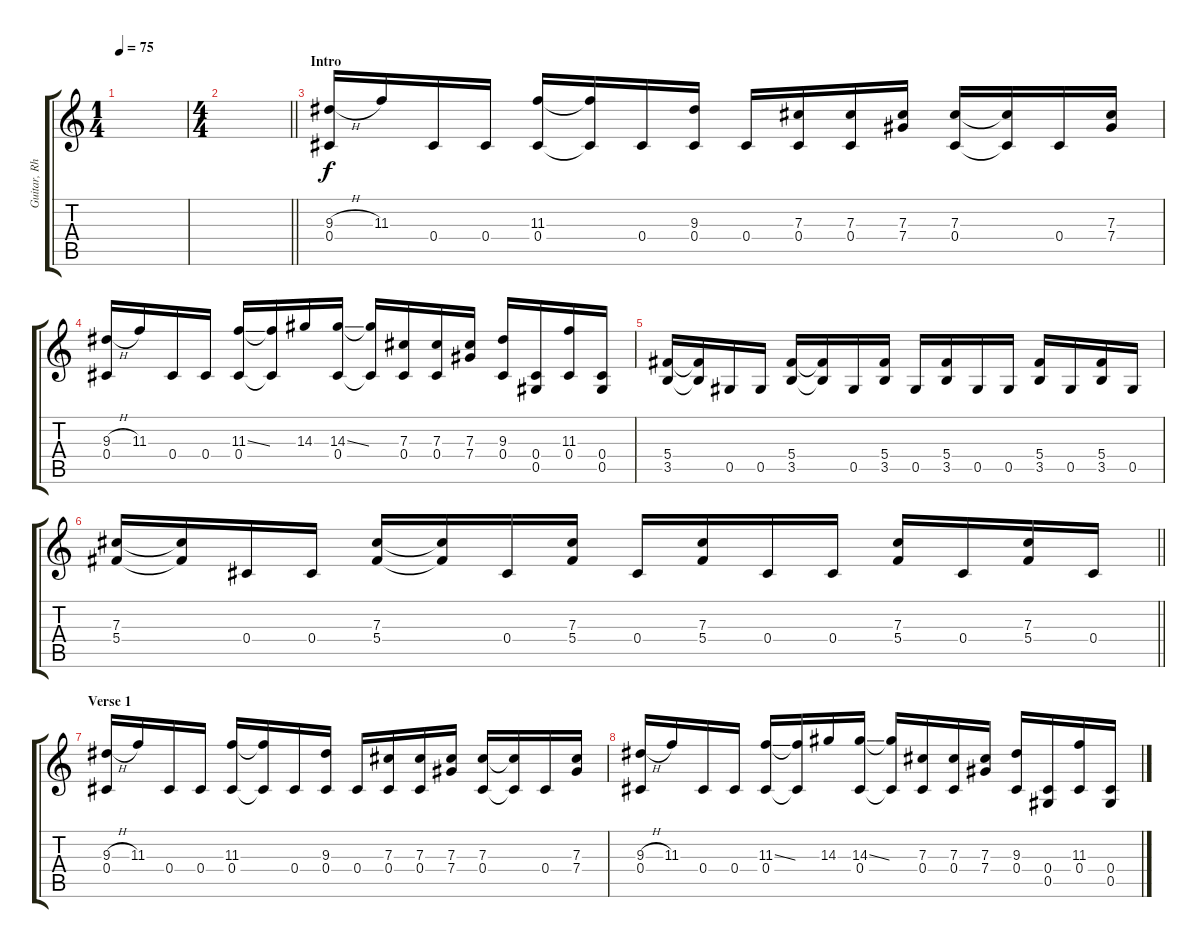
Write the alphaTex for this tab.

\track ("Guitar, Rhythm" "Guitar, Rh") {instrument overdrivenguitar}
\staff {score tabs}
\tuning (Eb4 Bb3 Gb3 Db3 Ab2 Db2) {hide}
\ts (1 4)
\tempo 75
\clef g2
\ks c
|
\ts (4 4)
\barLineRight lightlight
|
\section ("" "Intro")
(9.3{h} 0.4).16 11.3.16 0.4.16 0.4.16 (11.3 0.4).16 (11.3{t} 0.4{t}).16 0.4.16 (9.3 0.4).16 0.4.16 (7.3 0.4).16 (7.3 0.4).16 (7.3 7.4).16 (7.3 0.4).16 (7.3{t} 0.4{t}).16 0.4.16 (7.3 7.4).16 |
(9.3{h} 0.4).16 11.3.16 0.4.16 0.4.16 (11.3{ss} 0.4).16 (11.3{t} 0.4{t}).16 14.3.16 (14.3{ss} 0.4).16 (14.3{t} 0.4{t}).16 (7.3 0.4).16 (7.3 0.4).16 (7.3 7.4).16 (9.3 0.4).16 (0.4 0.5).16 (11.3 0.4).16 (0.4 0.5).16 |
(5.4 3.5).16 (5.4{t} 3.5{t}).16 0.5.16 0.5.16 (5.4 3.5).16 (5.4{t} 3.5{t}).16 0.5.16 (5.4 3.5).16 0.5.16 (5.4 3.5).16 0.5.16 0.5.16 (5.4 3.5).16 0.5.16 (5.4 3.5).16 0.5.16 |
\barLineRight lightlight
(7.3 5.4).16 (7.3{t} 5.4{t}).16 0.4.16 0.4.16 (7.3 5.4).16 (7.3{t} 5.4{t}).16 0.4.16 (7.3 5.4).16 0.4.16 (7.3 5.4).16 0.4.16 0.4.16 (7.3 5.4).16 0.4.16 (7.3 5.4).16 0.4.16 |
\section ("" "Verse 1")
(9.3{h} 0.4).16 11.3.16 0.4.16 0.4.16 (11.3 0.4).16 (11.3{t} 0.4{t}).16 0.4.16 (9.3 0.4).16 0.4.16 (7.3 0.4).16 (7.3 0.4).16 (7.3 7.4).16 (7.3 0.4).16 (7.3{t} 0.4{t}).16 0.4.16 (7.3 7.4).16 |
(9.3{h} 0.4).16 11.3.16 0.4.16 0.4.16 (11.3{ss} 0.4).16 (11.3{t} 0.4{t}).16 14.3.16 (14.3{ss} 0.4).16 (14.3{t} 0.4{t}).16 (7.3 0.4).16 (7.3 0.4).16 (7.3 7.4).16 (9.3 0.4).16 (0.4 0.5).16 (11.3 0.4).16 (0.4 0.5).16
